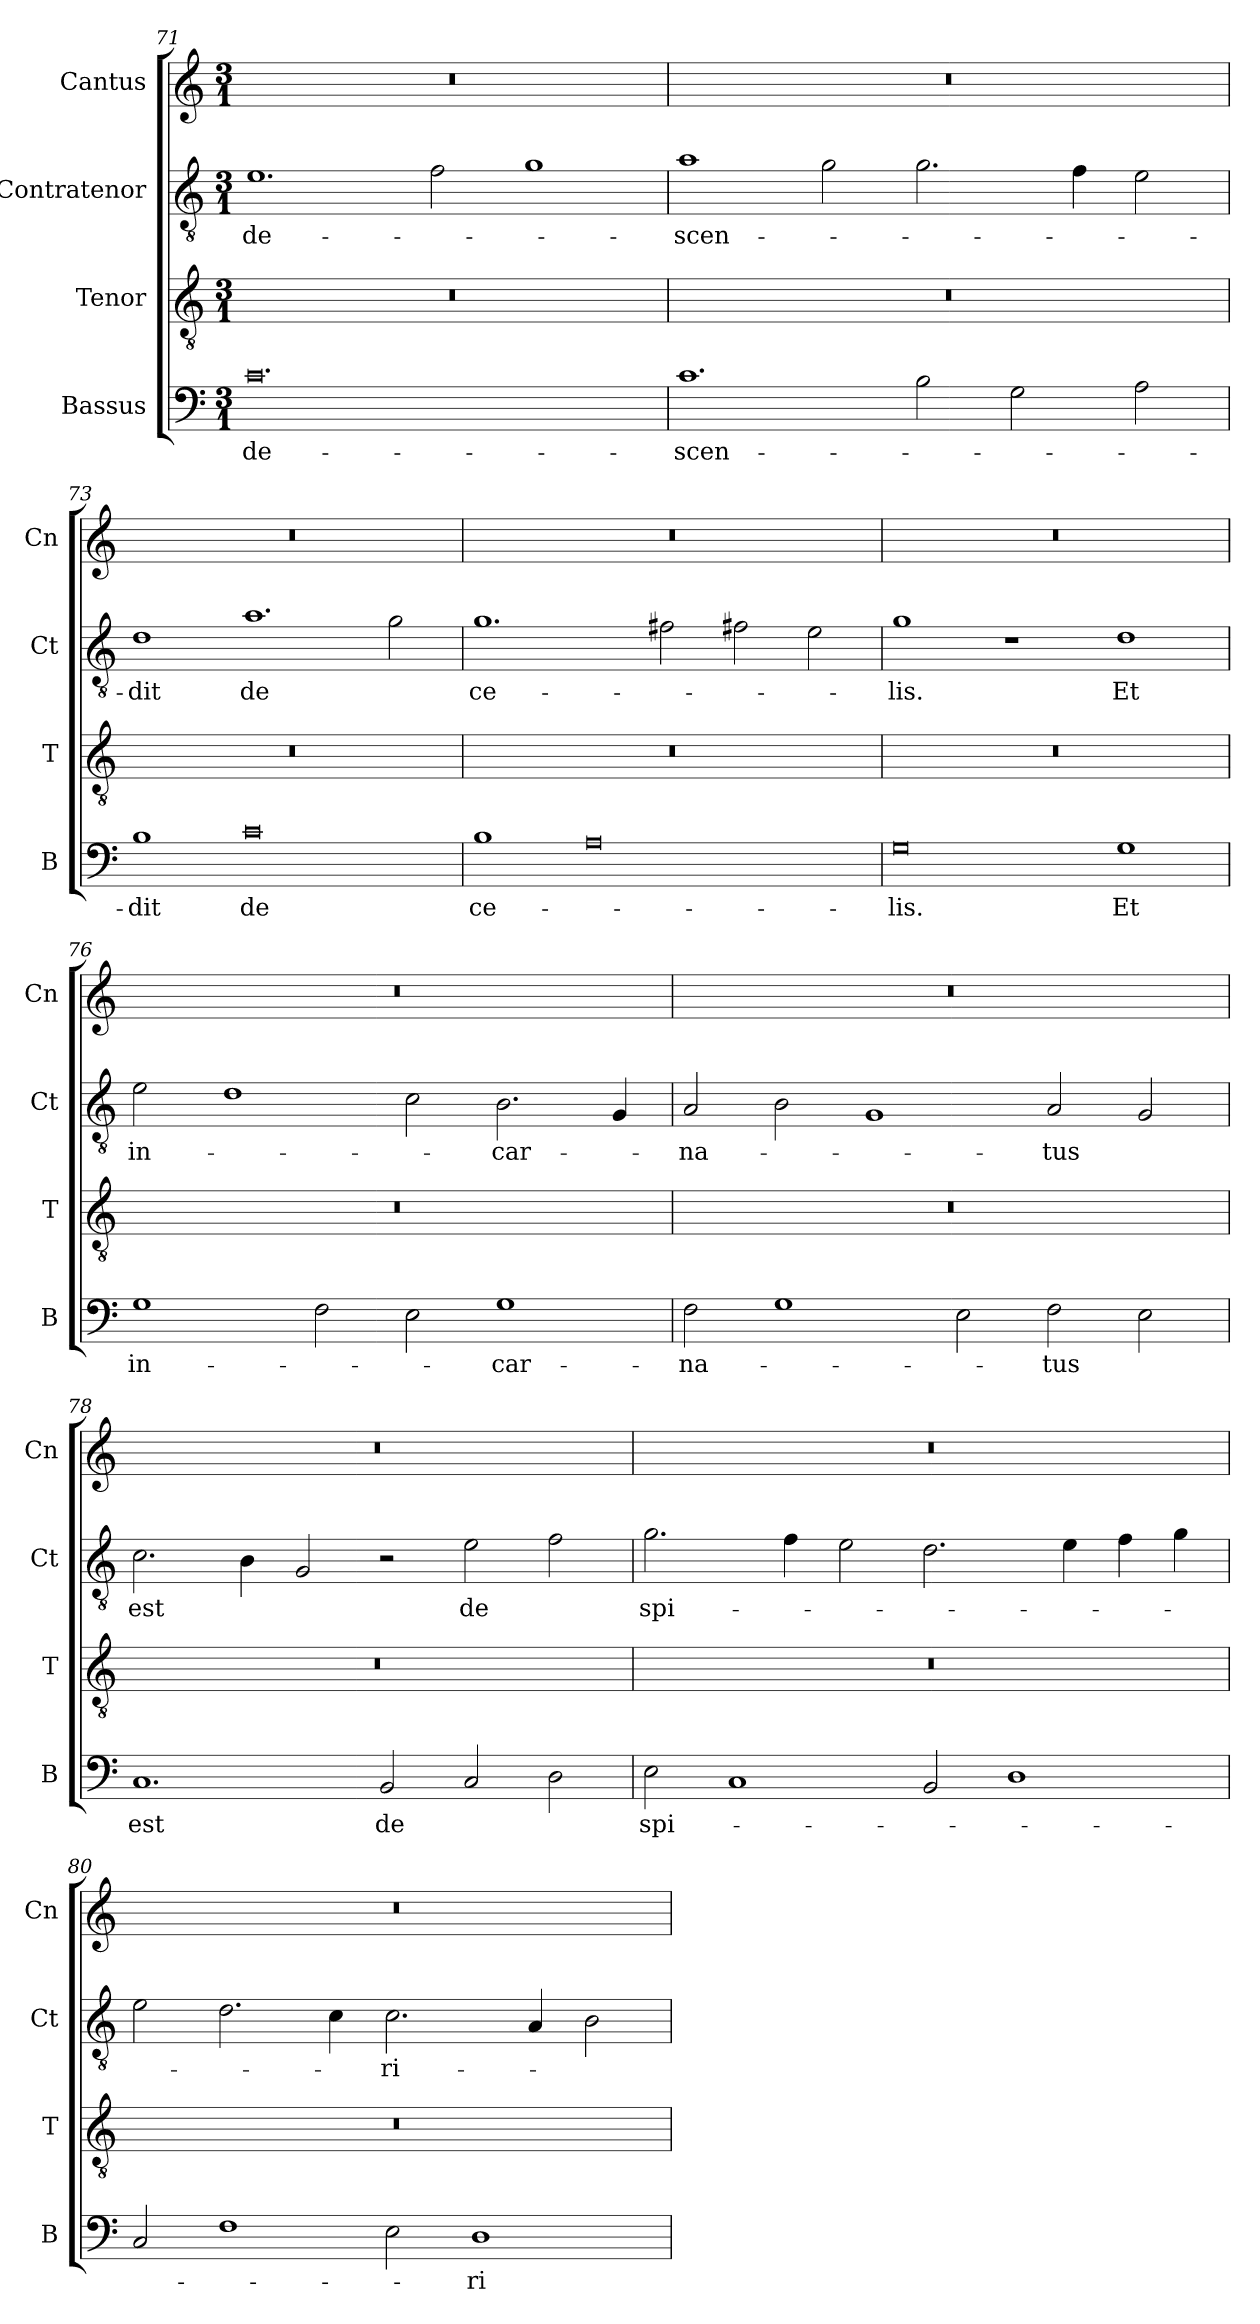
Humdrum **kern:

**kern	**text	**kern	**kern	**text	**kern
*part4	*part4	*part3	*part2	*part2	*part1
*staff4	*staff4	*staff3	*staff2	*staff2	*staff1
*I"Bassus	*	*I"Tenor	*I"Contratenor	*	*I"Cantus
*I'B	*	*I'T	*I'Ct	*	*I'Cn
*clefF4	*	*clefGv2	*clefGv2	*	*clefG2
*k[]	*	*k[]	*k[]	*	*k[]
*M3/1	*	*M3/1	*M3/1	*	*M3/1
=71	=71	=71	=71	=71	=71
0.c	de-	0.r	1.e	de-	0.r
.	.	.	2f\	.	.
.	.	.	1g	.	.
=72	=72	=72	=72	=72	=72
1.c	-scen-	0.r	1a	-scen-	0.r
.	.	.	2g\	.	.
2B\	.	.	2.g\	.	.
2G\	.	.	.	.	.
.	.	.	4f\	.	.
2A\	.	.	2e\	.	.
=73	=73	=73	=73	=73	=73
1B	-dit	0.r	1d	-dit	0.r
0c	de	.	1.a	de	.
.	.	.	2g\	.	.
=74	=74	=74	=74	=74	=74
1B	ce-	0.r	1.g	ce-	0.r
0A	.	.	.	.	.
.	.	.	2f#X\	.	.
.	.	.	2f#X\	.	.
.	.	.	2e\	.	.
=75	=75	=75	=75	=75	=75
0G	-lis.	0.r	1g	-lis.	0.r
.	.	.	1r	.	.
1G	Et	.	1d	Et	.
=76	=76	=76	=76	=76	=76
1G	in-	0.r	2e\	in-	0.r
.	.	.	1d	.	.
2F\	.	.	.	.	.
2E\	.	.	2c\	.	.
1G	-car-	.	2.B\	-car-	.
.	.	.	4G/	.	.
=77	=77	=77	=77	=77	=77
2F\	-na-	0.r	2A/	-na-	0.r
1G	.	.	2B\	.	.
.	.	.	1G	.	.
2E\	.	.	.	.	.
2F\	-tus	.	2A/	-tus	.
2E\	.	.	2G/	.	.
=78	=78	=78	=78	=78	=78
1.C	est	0.r	2.c\	est	0.r
.	.	.	4B\	.	.
.	.	.	2G/	.	.
2BB/	de	.	2r	.	.
2C/	.	.	2e\	de	.
2D\	.	.	2f\	.	.
=79	=79	=79	=79	=79	=79
2E\	spi-	0.r	2.g\	spi-	0.r
1C	.	.	.	.	.
.	.	.	4f\	.	.
.	.	.	2e\	.	.
2BB/	.	.	2.d\	.	.
1D	.	.	.	.	.
.	.	.	4e\	.	.
.	.	.	4f\	.	.
.	.	.	4g\	.	.
=80	=80	=80	=80	=80	=80
2C/	.	0.r	2e\	.	0.r
1F	.	.	2.d\	.	.
.	.	.	4c\	.	.
2E\	.	.	2.c\	-ri-	.
1D	-ri-	.	.	.	.
.	.	.	4A/	.	.
.	.	.	2B\	.	.
=	=	=	=	=	=
*-	*-	*-	*-	*-	*-
